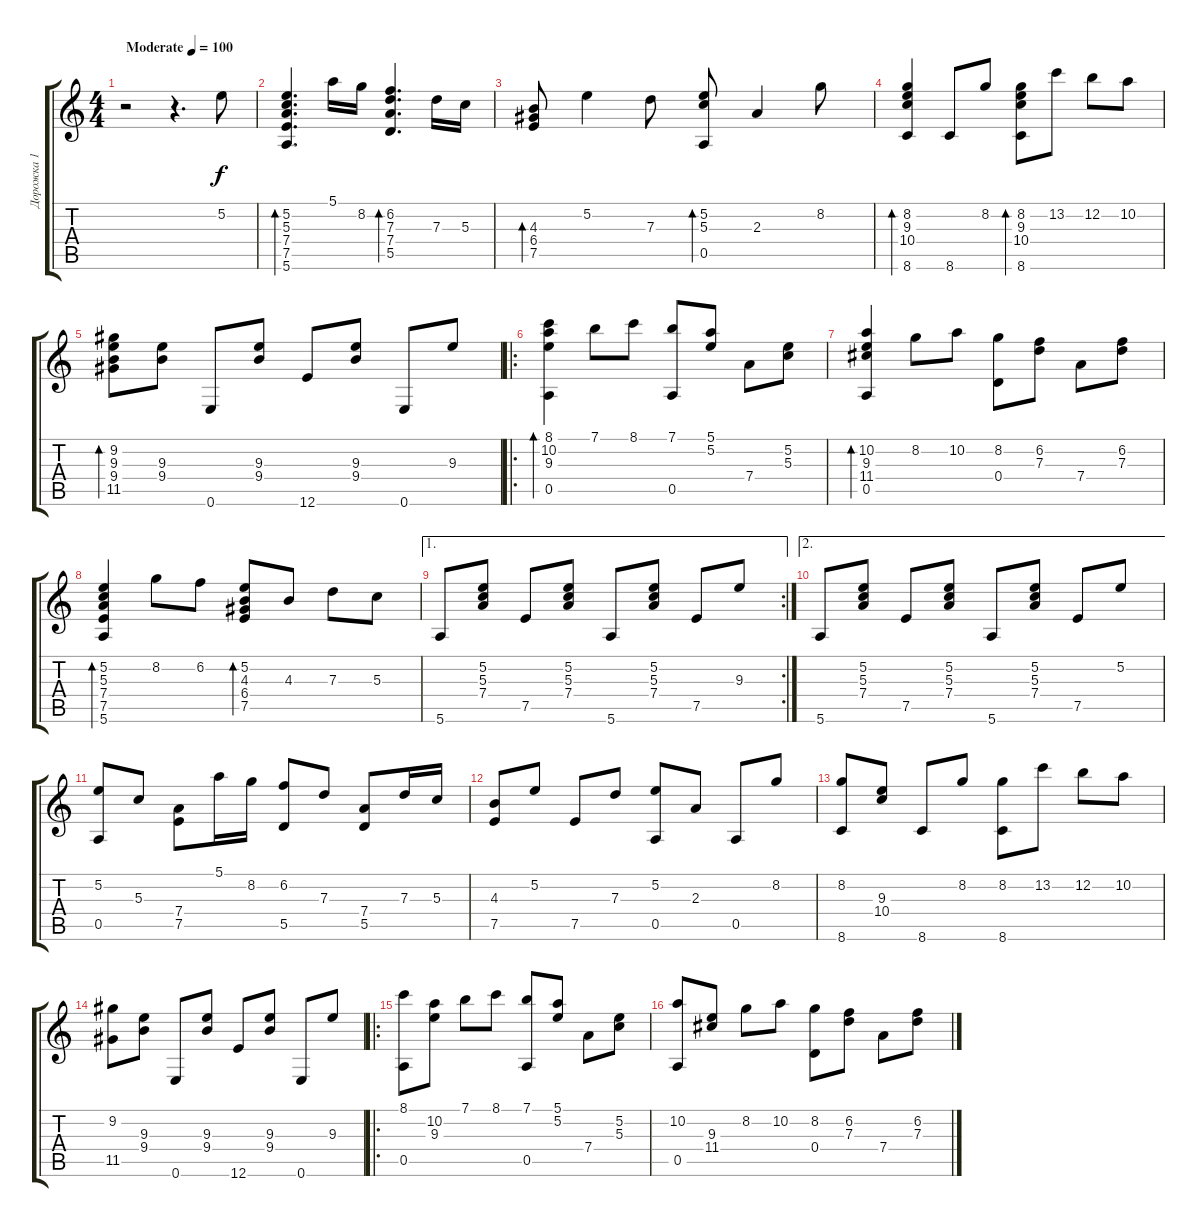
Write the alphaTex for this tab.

\track ("Дорожка 1" "Дорожка 1") {instrument acousticguitarnylon}
\staff {score tabs}
\tuning (E4 B3 G3 D3 A2 E2) {hide}
\ts (4 4)
\tempo (100 "Moderate")
\clef g2
\ks c
r.2{dy f instrument acousticguitarnylon} r.4{d} 5.2.8 |
(5.2 5.3 7.4 7.5 5.6).4{d bd 240} 5.1.16 8.2.16 (6.2 7.3 7.4 5.5).4{d bd 240} 7.3.16 5.3.16 |
(4.3 6.4 7.5).8{bd 240} 5.2.4 7.3.8 (5.2 5.3 0.5).8{bd 240} 2.3.4 8.2.8 |
(8.2 9.3 10.4 8.6).4{bd 240} 8.6.8 8.2.8 (8.2 9.3 10.4 8.6).8{bd 240} 13.2.8 12.2.8 10.2.8 |
(9.2 9.3 9.4 11.5).8{bd 240} (9.3 9.4).8 0.6.8 (9.3 9.4).8 12.6.8 (9.3 9.4).8 0.6.8 9.3.8 |
\ro
(8.1 10.2 9.3 0.5).4{bd 240} 7.1.8 8.1.8 (7.1 0.5).8 (5.1 5.2).8 7.4.8 (5.2 5.3).8 |
(10.2 9.3 11.4 0.5).4{bd 240} 8.2.8 10.2.8 (8.2 0.4).8 (6.2 7.3).8 7.4.8 (6.2 7.3).8 |
(5.2 5.3 7.4 7.5 5.6).4{bd 240} 8.2.8 6.2.8 (5.2 4.3 6.4 7.5).8{bd 240} 4.3.8 7.3.8 5.3.8 |
\ae 1
\rc 2
5.6.8 (5.2 5.3 7.4).8 7.5.8 (5.2 5.3 7.4).8 5.6.8 (5.2 5.3 7.4).8 7.5.8 9.3.8 |
\ae 2
5.6.8 (5.2 5.3 7.4).8 7.5.8 (5.2 5.3 7.4).8 5.6.8 (5.2 5.3 7.4).8 7.5.8 5.2.8 |
(5.2 0.5).8 5.3.8 (7.4 7.5).8 5.1.16 8.2.16 (6.2 5.5).8 7.3.8 (7.4 5.5).8 7.3.16 5.3.16 |
(4.3 7.5).8 5.2.8 7.5.8 7.3.8 (5.2 0.5).8 2.3.8 0.5.8 8.2.8 |
(8.2 8.6).8 (9.3 10.4).8 8.6.8 8.2.8 (8.2 8.6).8 13.2.8 12.2.8 10.2.8 |
(9.2 11.5).8 (9.3 9.4).8 0.6.8 (9.3 9.4).8 12.6.8 (9.3 9.4).8 0.6.8 9.3.8 |
\ro
(8.1 0.5).8 (10.2 9.3).8 7.1.8 8.1.8 (7.1 0.5).8 (5.1 5.2).8 7.4.8 (5.2 5.3).8 |
(10.2 0.5).8 (9.3 11.4).8 8.2.8 10.2.8 (8.2 0.4).8 (6.2 7.3).8 7.4.8 (6.2 7.3).8
